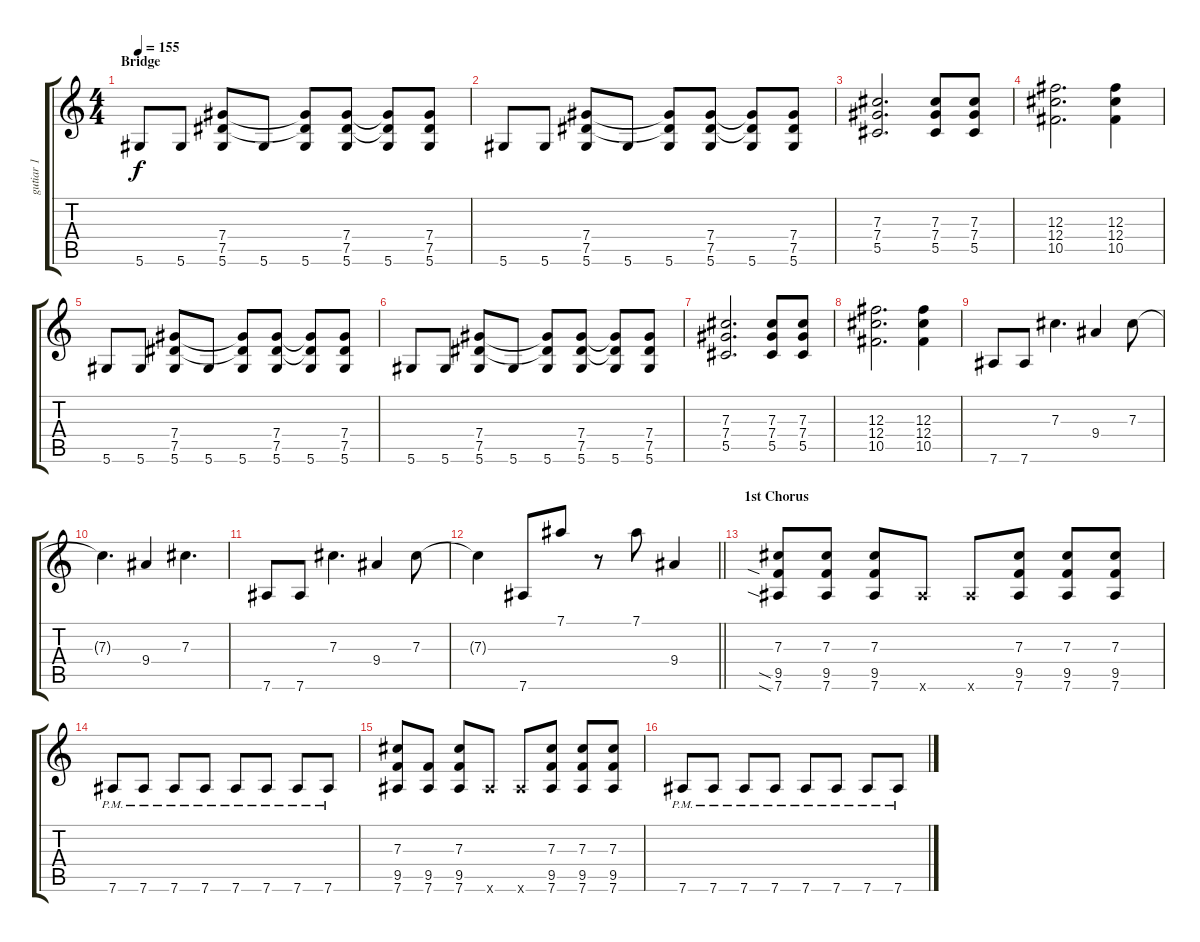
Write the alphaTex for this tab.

\track ("gutiar 1" "gutiar 1") {instrument overdrivenguitar}
\staff {score tabs}
\tuning (Eb4 Bb3 Gb3 Db3 Ab2 Eb2) {hide}
\ts (4 4)
\section ("" "Bridge")
\tempo 155
\clef g2
\ks c
5.6.8{dy f} 5.6.8 (7.4 7.5 5.6).8 5.6.8 (7.4{t} 7.5{t} 5.6).8 (7.4 7.5 5.6).8 (7.4{t} 7.5{t} 5.6).8 (7.4 7.5 5.6).8 |
5.6.8 5.6.8 (7.4 7.5 5.6).8 5.6.8 (7.4{t} 7.5{t} 5.6).8 (7.4 7.5 5.6).8 (7.4{t} 7.5{t} 5.6).8 (7.4 7.5 5.6).8 |
(7.3 7.4 5.5).2{d} (7.3 7.4 5.5).8 (7.3 7.4 5.5).8 |
(12.3 12.4 10.5).2{d} (12.3 12.4 10.5).4 |
5.6.8 5.6.8 (7.4 7.5 5.6).8 5.6.8 (7.4{t} 7.5{t} 5.6).8 (7.4 7.5 5.6).8 (7.4{t} 7.5{t} 5.6).8 (7.4 7.5 5.6).8 |
5.6.8 5.6.8 (7.4 7.5 5.6).8 5.6.8 (7.4{t} 7.5{t} 5.6).8 (7.4 7.5 5.6).8 (7.4{t} 7.5{t} 5.6).8 (7.4 7.5 5.6).8 |
(7.3 7.4 5.5).2{d} (7.3 7.4 5.5).8 (7.3 7.4 5.5).8 |
(12.3 12.4 10.5).2{d} (12.3 12.4 10.5).4 |
7.6.8 7.6.8 7.3.4{d} 9.4.4 7.3.8 |
7.3{t}.4{d} 9.4.4 7.3.4{d} |
7.6.8 7.6.8 7.3.4{d} 9.4.4 7.3.8 |
\barLineRight lightlight
7.3{t}.4 7.6.8 7.1.8 r.8 7.1.8 9.4.4 |
\section ("" "1st Chorus")
(7.3 9.5{sia} 7.6{sia}).8 (7.3 9.5 7.6).8 (7.3 9.5 7.6).8 7.6{x}.8 7.6{x}.8 (7.3 9.5 7.6).8 (7.3 9.5 7.6).8 (7.3 9.5 7.6).8 |
7.6{pm}.8 7.6{pm}.8 7.6{pm}.8 7.6{pm}.8 7.6{pm}.8 7.6{pm}.8 7.6{pm}.8 7.6{pm}.8 |
(7.3 9.5 7.6).8 (9.5 7.6).8 (7.3 9.5 7.6).8 7.6{x}.8 7.6{x}.8 (7.3 9.5 7.6).8 (7.3 9.5 7.6).8 (7.3 9.5 7.6).8 |
7.6{pm}.8 7.6{pm}.8 7.6{pm}.8 7.6{pm}.8 7.6{pm}.8 7.6{pm}.8 7.6{pm}.8 7.6{pm}.8
